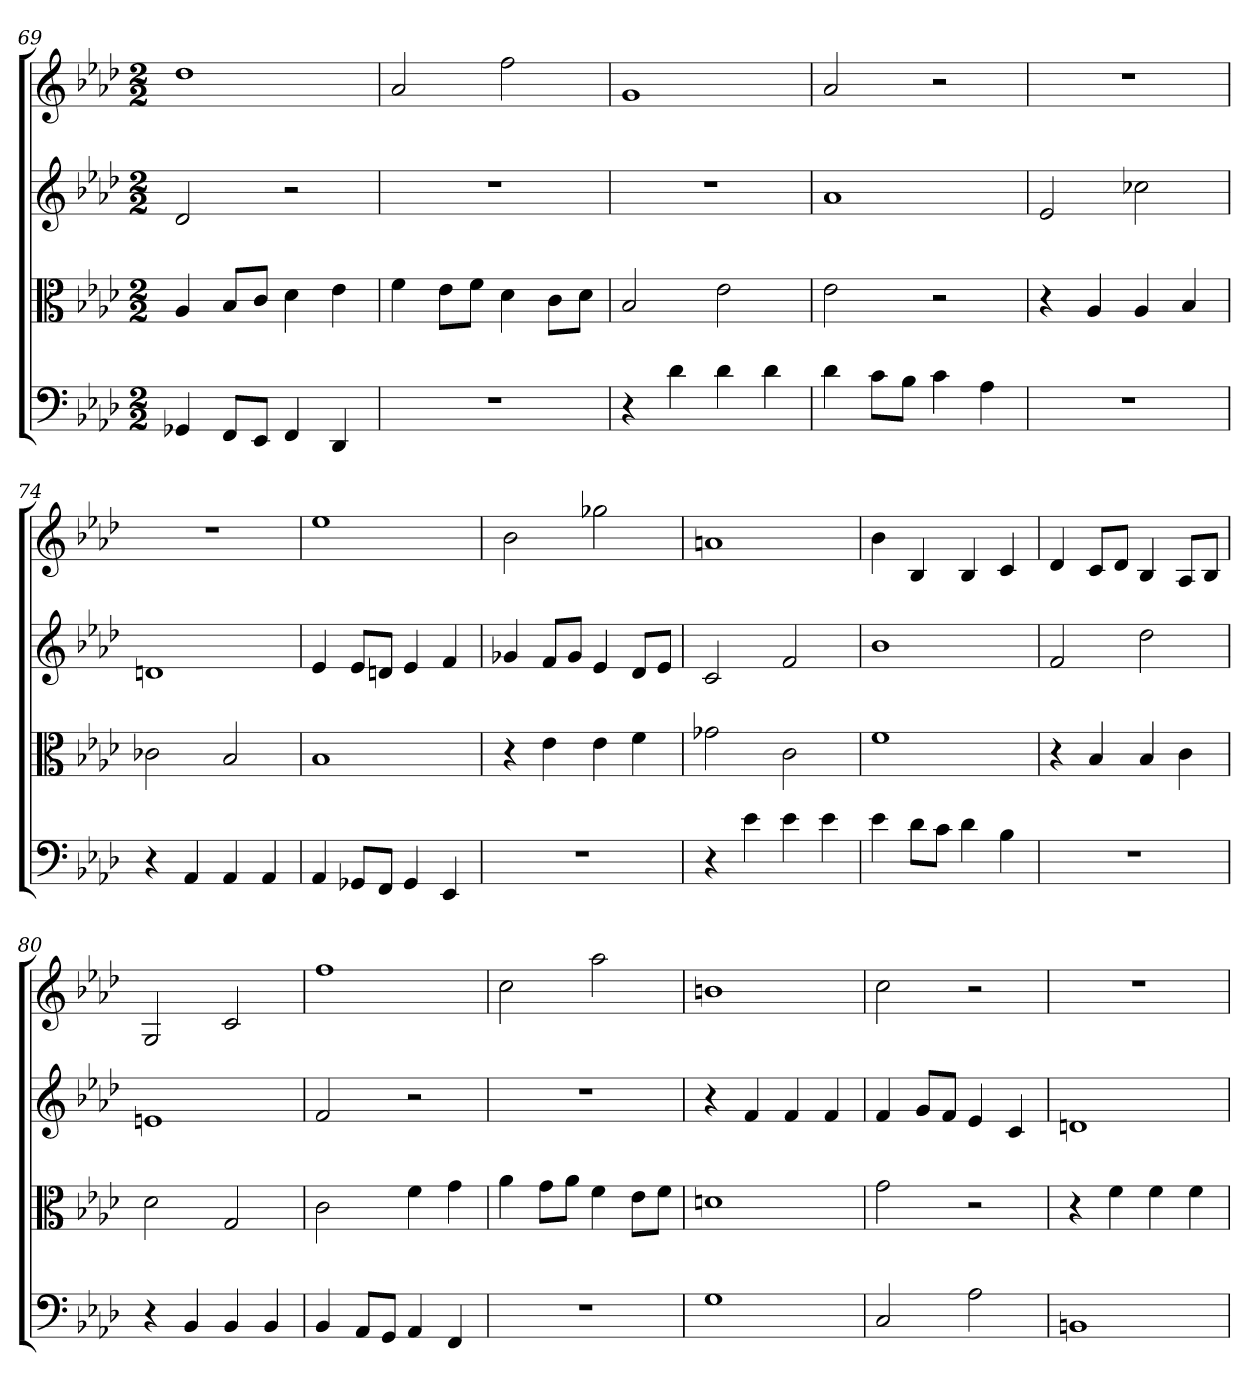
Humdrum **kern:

**kern	**kern	**kern	**kern
*part4	*part3	*part2	*part1
*staff4	*staff3	*staff2	*staff1
*clefF4	*clefC3	*	*
*k[b-e-a-d-]	*k[b-e-a-d-]	*k[b-e-a-d-]	*k[b-e-a-d-]
*f:	*f:	*f:	*f:
*M2/2	*M2/2	*M2/2	*M2/2
=69	=69	=69	=69
4GG-X	4A-	2d-	1dd-
8FF/L	8B-/L	.	.
8EE-/J	8c/J	.	.
4FF	4d-	2r	.
4DD-	4e-	.	.
=70	=70	=70	=70
1r	4f	1r	2a-
.	8e-\L	.	.
.	8f\J	.	.
.	4d-	.	2ff
.	8c\L	.	.
.	8d-\J	.	.
=71	=71	=71	=71
4r	2B-	1r	1g
4d-	.	.	.
4d-	2e-	.	.
4d-	.	.	.
=72	=72	=72	=72
4d-	2e-	1a-	2a-
8c\L	.	.	.
8B-\J	.	.	.
4c	2r	.	2r
4A-	.	.	.
=73	=73	=73	=73
1r	4r	2e-	1r
.	4A-	.	.
.	4A-	2cc-X	.
.	4B-	.	.
=74	=74	=74	=74
4r	2c-X	1dn	1r
4AA-	.	.	.
4AA-	2B-	.	.
4AA-	.	.	.
=75	=75	=75	=75
4AA-	1B-	4e-	1ee-
8GG-X/L	.	8e-L	.
8FF/J	.	8dnJ	.
4GG-	.	4e-	.
4EE-	.	4f	.
=76	=76	=76	=76
1r	4r	4g-X	2b-
.	4e-	8fL	.
.	.	8g-J	.
.	4e-	4e-	2gg-X
.	4f	8d-L	.
.	.	8e-J	.
=77	=77	=77	=77
4r	2g-X	2c	1an
4e-	.	.	.
4e-	2c	2f	.
4e-	.	.	.
=78	=78	=78	=78
4e-	1f	1b-	4b-
8d-\L	.	.	4B-
8c\J	.	.	.
4d-	.	.	4B-
4B-	.	.	4c
=79	=79	=79	=79
1r	4r	2f	4d-
.	4B-	.	8cL
.	.	.	8d-J
.	4B-	2dd-	4B-
.	4c	.	8A-L
.	.	.	8B-J
=80	=80	=80	=80
4r	2d-	1en	2G
4BB-	.	.	.
4BB-	2G	.	2c
4BB-	.	.	.
=81	=81	=81	=81
4BB-	2c	2f	1ff
8AA-/L	.	.	.
8GG/J	.	.	.
4AA-	4f	2r	.
4FF	4g	.	.
=82	=82	=82	=82
1r	4a-	1r	2cc
.	8g\L	.	.
.	8a-\J	.	.
.	4f	.	2aa-
.	8e-\L	.	.
.	8f\J	.	.
=83	=83	=83	=83
1G	1dn	4r	1bn
.	.	4f	.
.	.	4f	.
.	.	4f	.
=84	=84	=84	=84
2C	2g	4f	2cc
.	.	8gL	.
.	.	8fJ	.
2A-	2r	4e-	2r
.	.	4c	.
=85	=85	=85	=85
1BBn	4r	1dn	1r
.	4f	.	.
.	4f	.	.
.	4f	.	.
=	=	=	=
*-	*-	*-	*-
